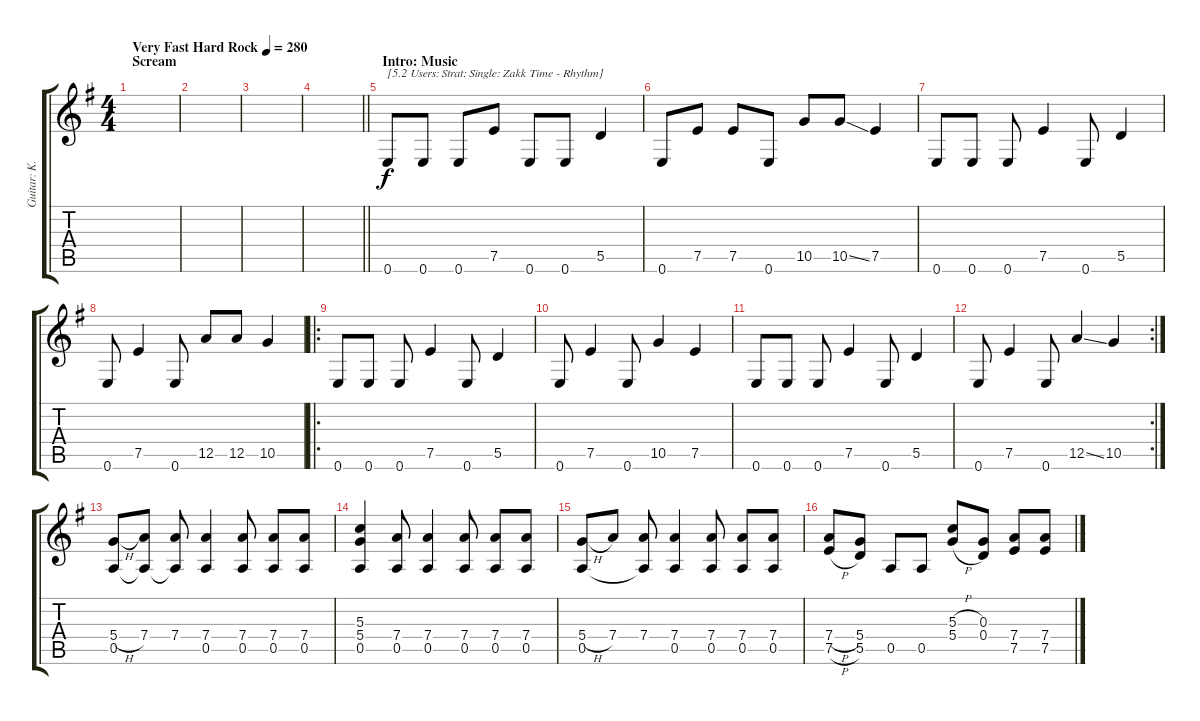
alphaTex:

\track ("Guitar: K.K." "Guitar: K.") {instrument overdrivenguitar}
\staff {score tabs}
\tuning (E4 B3 G3 D3 A2 E2) {hide}
\ts (4 4)
\section ("" "Scream")
\tempo (280 "Very Fast Hard Rock")
\clef g2
\ks g
|
|
|
\barLineRight lightlight
|
\section ("" "Intro: Music")
0.6.8{txt "[5.2 Users: Strat: Single: Zakk Time - Rhythm]"} 0.6.8 0.6.8 7.5.8 0.6.8 0.6.8 5.5.4 |
0.6.8 7.5.8 7.5.8 0.6.8 10.5.8 10.5{ss}.8 7.5.4 |
0.6.8 0.6.8 0.6.8 7.5.4 0.6.8 5.5.4 |
0.6.8 7.5.4 0.6.8 12.5.8 12.5.8 10.5.4 |
\ro
0.6.8 0.6.8 0.6.8 7.5.4 0.6.8 5.5.4 |
0.6.8 7.5.4 0.6.8 10.5.4 7.5.4 |
0.6.8 0.6.8 0.6.8 7.5.4 0.6.8 5.5.4 |
\rc 2
0.6.8 7.5.4 0.6.8 12.5{ss}.4 10.5.4 |
(5.4{h} 0.5).8 (7.4 0.5{t}).8 (7.4 0.5{t}).8 (7.4 0.5).4 (7.4 0.5).8 (7.4 0.5).8 (7.4 0.5).8 |
(5.3 5.4 0.5).4 (7.4 0.5).8 (7.4 0.5).4 (7.4 0.5).8 (7.4 0.5).8 (7.4 0.5).8 |
(5.4{h} 0.5).8 7.4.8 (7.4 0.5{t}).8 (7.4 0.5).4 (7.4 0.5).8 (7.4 0.5).8 (7.4 0.5).8 |
(7.4{h} 7.5{h}).8 (5.4 5.5).8 0.5.8 0.5.8 (5.3{h} 5.4{h}).8 (0.3 0.4).8 (7.4 7.5).8 (7.4 7.5).8
